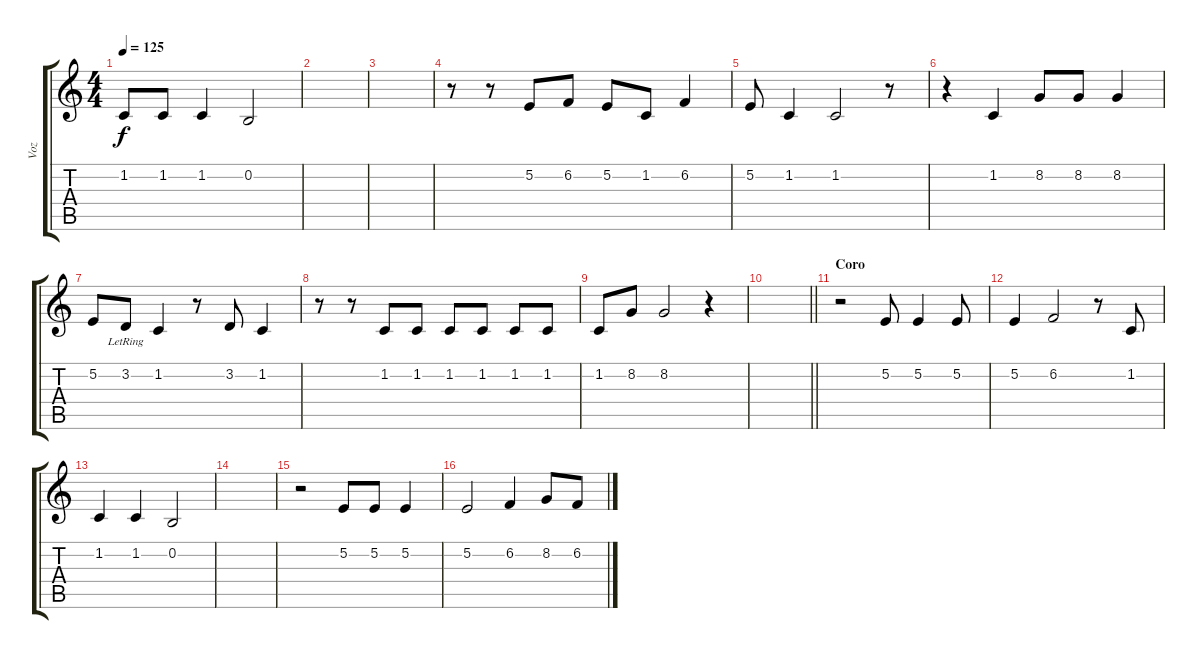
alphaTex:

\track ("Voz" "Voz") {instrument tenorsax}
\staff {score tabs}
\tuning (E4 B3 G3 D3 A2 E2) {hide}
\ts (4 4)
\tempo 125
\clef g2
\ks c
1.2.8{dy f} 1.2.8 1.2.4 0.2.2 |
|
|
r.8 r.8 5.2.8 6.2.8 5.2.8 1.2.8 6.2.4 |
5.2.8 1.2.4 1.2.2 r.8 |
r.4 1.2.4 8.2.8 8.2.8 8.2.4 |
5.2.8 3.2{lr}.8 1.2.4 r.8 3.2.8 1.2.4 |
r.8 r.8 1.2.8 1.2.8 1.2.8 1.2.8 1.2.8 1.2.8 |
1.2.8 8.2.8 8.2.2 r.4 |
\barLineRight lightlight
|
\section ("" "Coro")
r.2 5.2.8 5.2.4 5.2.8 |
5.2.4 6.2.2 r.8 1.2.8 |
1.2.4 1.2.4 0.2.2 |
|
r.2 5.2.8 5.2.8 5.2.4 |
5.2.2 6.2.4 8.2.8 6.2.8
